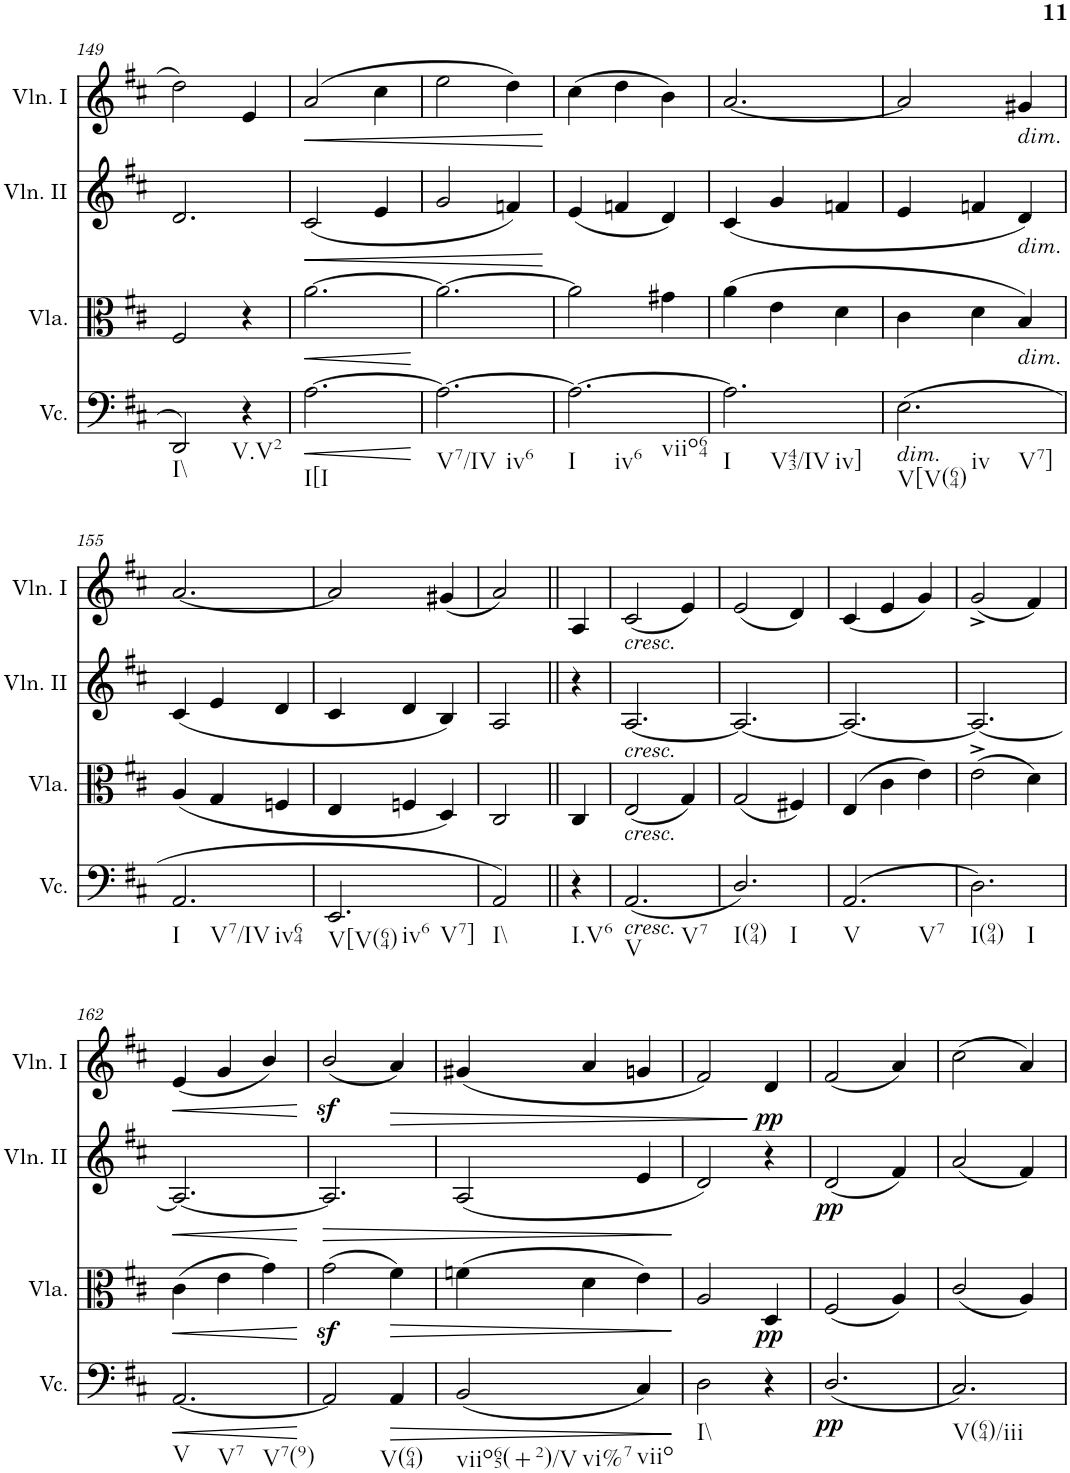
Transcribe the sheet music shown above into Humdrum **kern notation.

**kern	**dynam	**kern	**dynam	**kern	**dynam	**kern	**dynam
*part4	*part4	*part3	*part3	*part2	*part2	*part1	*part1
*staff4	*staff4	*staff3	*staff3	*staff2	*staff2	*staff1	*staff1
*I"Violoncello	*	*I"Viola	*	*I"Violino II	*	*I"Violino I	*
*I'Vc.	*	*I'Vla.	*	*I'Vln. II	*	*I'Vln. I	*
!!LO:PB:g=z
*clefF4	*	*clefC3	*	*clefG2	*	*clefG2	*
*k[f#c#]	*	*k[f#c#]	*	*k[f#c#]	*	*k[f#c#]	*
*M3/4	*	*M3/4	*	*M3/4	*	*M3/4	*
=149	=149	=149	=149	=149	=149	=149	=149
!LO:TX:b:t=I\\	!	!	!	!	!	!	!
2DD/	.	2F#/	.	2.d/	.	2dd\	.
!LO:TX:b:t=V.V2	!	!	!	!	!	!	!
4r	.	4r	.	.	.	4e/	.
=150	=150	=150	=150	=150	=150	=150	=150
!LO:TX:b:t=I[I	!	!	!	!	!	!	!
!	!LO:HP:b	!	!LO:HP:b	!	!LO:HP:b	!	!LO:HP:b
[2.A\	<	[2.a\	<	(2c#/	<	(2a/	<
.	.	.	.	4e/	.	4cc#\	.
.	[	.	[	.	.	.	.
=151	=151	=151	=151	=151	=151	=151	=151
!LO:TX:b:t=V7/IV	!	!	!	!	!	!	!
!LO:TX:b:t=iv6	!	!	!	!	!	!	!
2.A\_	.	2.a\_	.	2g/	.	2ee\	.
.	.	.	.	4fn/)	.	4dd\)	.
.	.	.	.	.	[	.	[
=152	=152	=152	=152	=152	=152	=152	=152
!LO:TX:b:t=I	!	!	!	!	!	!	!
!LO:TX:b:t=iv6	!	!	!	!	!	!	!
!LO:TX:b:t=viio64	!	!	!	!	!	!	!
2.A\_	.	2a\]	.	(4e/	.	(4cc#\	.
.	.	.	.	4fn/	.	4dd\	.
.	.	4g#X\	.	4d/)	.	4b\)	.
=153	=153	=153	=153	=153	=153	=153	=153
!LO:TX:b:t=I	!	!	!	!	!	!	!
!LO:TX:b:t=V43/IV	!	!	!	!	!	!	!
!LO:TX:b:t=iv]	!	!	!	!	!	!	!
2.A\]	.	(4a\	.	(4c#/	.	[2.a/	.
.	.	4e\	.	4g/	.	.	.
.	.	4d\	.	4fn/	.	.	.
=154	=154	=154	=154	=154	=154	=154	=154
!LO:TX:b:i:t=dim.	!	!	!	!	!	!	!
!LO:TX:b:t=V[V(64)	!	!	!	!	!	!	!
!LO:TX:b:t=iv	!	!	!	!	!	!	!
!LO:TX:b:t=V7]	!	!	!	!	!	!	!
(2.E\	.	4c#\	.	4e/	.	2a/]	.
.	.	4d\	.	4fn/	.	.	.
!	!	!	!	!	!	!LO:TX:b:i:t=dim.	!
!	!	!	!	!LO:TX:b:i:t=dim.	!	!	!
!	!	!LO:TX:b:i:t=dim.	!	!	!	!	!
.	.	4B/)	.	4d/)	.	4g#X/	.
!!LO:LB:g=z
=155	=155	=155	=155	=155	=155	=155	=155
!LO:TX:b:t=I	!	!	!	!	!	!	!
!LO:TX:b:t=V7/IV	!	!	!	!	!	!	!
!LO:TX:b:t=iv64	!	!	!	!	!	!	!
2.AA/	.	(4A/	.	(4c#/	.	[2.a/	.
.	.	4G/	.	4e/	.	.	.
.	.	4Fn/	.	4d/	.	.	.
=156	=156	=156	=156	=156	=156	=156	=156
!LO:TX:b:t=V[V(64)	!	!	!	!	!	!	!
!LO:TX:b:t=iv6	!	!	!	!	!	!	!
!LO:TX:b:t=V7]	!	!	!	!	!	!	!
2.EE/	.	4E/	.	4c#/	.	2a/]	.
.	.	4Fn/	.	4d/	.	.	.
.	.	4D/)	.	4B/)	.	(4g#X/	.
=157	=157	=157	=157	=157	=157	=157	=157
!LO:TX:b:t=I\\	!	!	!	!	!	!	!
2AA/)	.	2C#/	.	2A/	.	2a/)	.
=157X4||	=157X4||	=157X4||	=157X4||	=157X4||	=157X4||	=157X4||	=157X4||
!LO:TX:b:t=I.V6	!	!	!	!	!	!	!
4r	.	4C#/	.	4r	.	4A/	.
=158	=158	=158	=158	=158	=158	=158	=158
!	!	!	!	!	!	!LO:TX:b:i:t=cresc.	!
!	!	!	!	!LO:TX:b:i:t=cresc.	!	!	!
!	!	!LO:TX:b:i:t=cresc.	!	!	!	!	!
!LO:TX:b:i:t=cresc.	!	!	!	!	!	!	!
!LO:TX:b:t=V	!	!	!	!	!	!	!
!LO:TX:b:t=V7	!	!	!	!	!	!	!
(2.AA/	.	(2E/	.	[2.A/	.	(2c#/	.
.	.	4G/)	.	.	.	4e/)	.
=159	=159	=159	=159	=159	=159	=159	=159
!LO:TX:b:t=I(94)	!	!	!	!	!	!	!
!LO:TX:b:t=I	!	!	!	!	!	!	!
2.D/)	.	(2G/	.	2.A/_	.	(2e/	.
.	.	4F#X/)	.	.	.	4d/)	.
=160	=160	=160	=160	=160	=160	=160	=160
!LO:TX:b:t=V	!	!	!	!	!	!	!
!LO:TX:b:t=V7	!	!	!	!	!	!	!
(2.AA/	.	(4E/	.	2.A/_	.	(4c#/	.
.	.	4c#\	.	.	.	4e/	.
.	.	4e\)	.	.	.	4g/)	.
=161	=161	=161	=161	=161	=161	=161	=161
!LO:TX:b:t=I(94)	!	!	!	!	!	!	!
!LO:TX:b:t=I	!	!	!	!	!	!	!
2.D\)	.	(2e^\	.	2.A/_	.	(2g^/	.
.	.	4d\)	.	.	.	4f#/)	.
!!LO:LB:g=z
=162	=162	=162	=162	=162	=162	=162	=162
!LO:TX:b:t=V	!	!	!	!	!	!	!
!LO:TX:b:t=V7	!	!	!	!	!	!	!
!LO:TX:b:t=V7(9)	!	!	!	!	!	!	!
!	!LO:HP:b	!	!LO:HP:b	!	!LO:HP:b	!	!LO:HP:b
[2.AA/	<	(4c#\	<	2.A/_	<	(4e/	<
.	.	4e\	.	.	.	4g/	.
.	.	4g\)	.	.	.	4b/)	.
.	[	.	[	.	[	.	[
=163	=163	=163	=163	=163	=163	=163	=163
!	!	!	!	!	!LO:HP:b	!	!
2AA/]	.	(2gz<\	.	2.A/]	>	(2bz</	.
!LO:TX:b:t=V(64)	!	!	!	!	!	!	!
!	!LO:HP:b	!	!LO:HP:b	!	!	!	!LO:HP:b
4AA/	>	4f#\)	>	.	.	4a/)	>
=164	=164	=164	=164	=164	=164	=164	=164
!LO:TX:b:t=viio65(+2)/V	!	!	!	!	!	!	!
!LO:TX:b:t=vi%7	!	!	!	!	!	!	!
(2BB/	.	(4fn\	.	(2A/	.	(4g#X/	.
.	.	4d\	.	.	.	4a/	.
!LO:TX:b:t=viio	!	!	!	!	!	!	!
4C#/)	.	4e\)	.	4e/	.	4gn/	.
.	]	.	]	.	]	.	.
=165	=165	=165	=165	=165	=165	=165	=165
!LO:TX:b:t=I\\	!	!	!	!	!	!	!
2D\	.	2A/	.	2d/)	.	2f#/)	.
!	!	!	!LO:DY:b	!	!	!	!LO:DY:n=1:b
4r	.	4D/	pp	4r	.	4d/	] pp
=166	=166	=166	=166	=166	=166	=166	=166
!	!LO:DY:b	!	!	!	!LO:DY:b	!	!
(2.D/	pp	(2F#/	.	(2d/	pp	(2f#/	.
.	.	4A/)	.	4f#/)	.	4a/)	.
=167	=167	=167	=167	=167	=167	=167	=167
!LO:TX:b:t=V(64)/iii	!	!	!	!	!	!	!
2.C#/)	.	(2c#/	.	(2a/	.	(2cc#\	.
.	.	4A/)	.	4f#/)	.	4a/)	.
=	=	=	=	=	=	=	=
*-	*-	*-	*-	*-	*-	*-	*-
